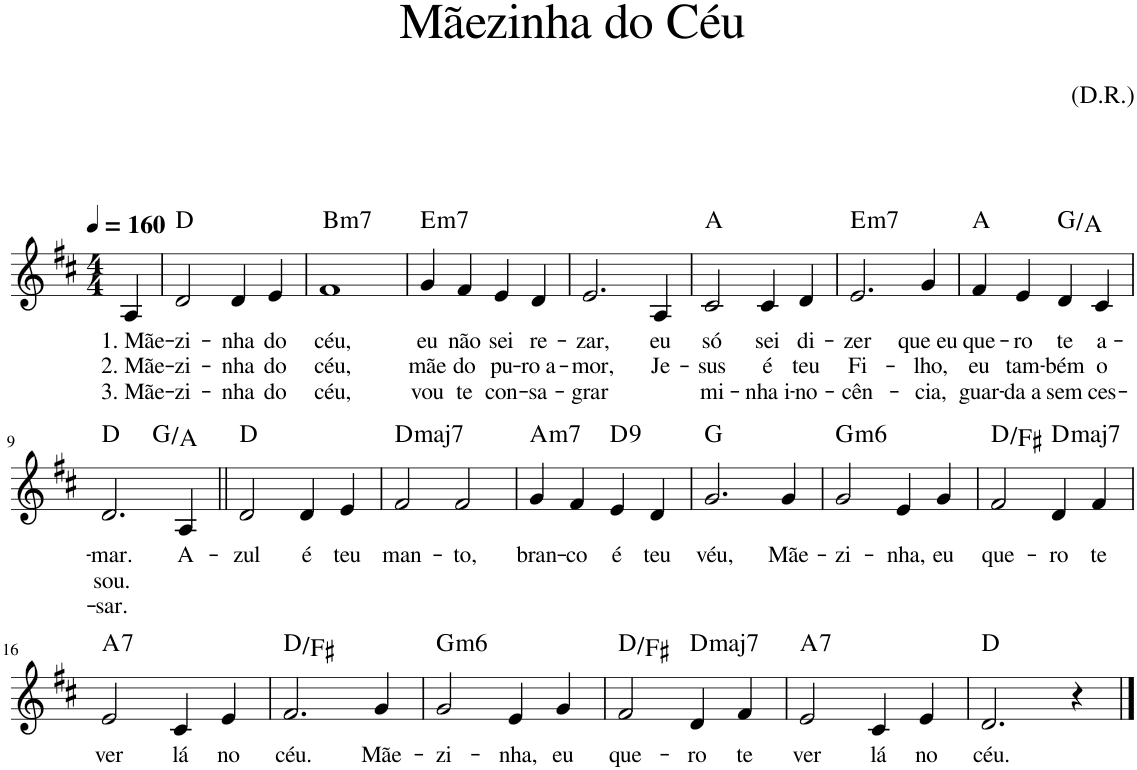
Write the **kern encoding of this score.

**kern	**text	**text	**text	**harte
*part1	*part1	*part1	*part1	*part1
*staff1	*staff1	*staff1	*staff1	*
*I"Voz	*	*	*	*
*I'Vo.	*	*	*	*
*clefG2	*	*	*	*
*k[f#c#]	*	*	*	*
*M4/4	*	*	*	*
*MM160	*	*	*	*
=1	=1	=1	=1	=1
!	!LO:LY:b	!LO:LY:b	!LO:LY:b	!
4A/	1. Mãe-	2. Mãe-	3. Mãe-	.
=2	=2	=2	=2	=2
!	!LO:LY:b	!LO:LY:b	!LO:LY:b	!
2d/	-zi-	-zi-	-zi-	D:maj
!	!LO:LY:b	!LO:LY:b	!LO:LY:b	!
4d/	-nha	-nha	-nha	.
!	!LO:LY:b	!LO:LY:b	!LO:LY:b	!
4e/	do	do	do	.
=3	=3	=3	=3	=3
!	!LO:LY:b	!LO:LY:b	!LO:LY:b	!LO:H:kt=m7
1f#	céu,	céu,	céu,	B:min7
=4	=4	=4	=4	=4
!	!LO:LY:b	!LO:LY:b	!LO:LY:b	!LO:H:kt=m7
4g/	eu	mãe	vou	E:min7
!	!LO:LY:b	!LO:LY:b	!LO:LY:b	!
4f#/	não	do	te	.
!	!LO:LY:b	!LO:LY:b	!LO:LY:b	!
4e/	sei	pu-	con-	.
!	!LO:LY:b	!LO:LY:b	!LO:LY:b	!
4d/	re-	-ro a-	-sa-	.
=5	=5	=5	=5	=5
!	!LO:LY:b	!LO:LY:b	!LO:LY:b	!
2.e/	-zar,	-mor,	-grar	.
!	!LO:LY:b	!LO:LY:b	!	!
4A/	eu	Je-	.	.
=6	=6	=6	=6	=6
!	!LO:LY:b	!LO:LY:b	!LO:LY:b	!
2c#/	só	-sus	mi-	A:maj
!	!LO:LY:b	!LO:LY:b	!LO:LY:b	!
4c#/	sei	é	-nha i-	.
!	!LO:LY:b	!LO:LY:b	!LO:LY:b	!
4d/	di-	teu	-no-	.
=7	=7	=7	=7	=7
!	!LO:LY:b	!LO:LY:b	!LO:LY:b	!LO:H:kt=m7
2.e/	-zer	Fi-	-cên-	E:min7
!	!LO:LY:b	!LO:LY:b	!LO:LY:b	!
4g/	que eu	-lho,	-cia,	.
=8	=8	=8	=8	=8
!	!LO:LY:b	!LO:LY:b	!LO:LY:b	!
4f#/	que-	eu	guar-	A:maj
!	!LO:LY:b	!LO:LY:b	!LO:LY:b	!
4e/	-ro	tam-	-da a	.
!	!LO:LY:b	!LO:LY:b	!LO:LY:b	!
4d/	te	-bém	sem	G:maj/2
!	!LO:LY:b	!LO:LY:b	!LO:LY:b	!
4c#/	a-	o	ces-	.
!!LO:LB:g=z
=9	=9	=9	=9	=9
!	!LO:LY:b	!LO:LY:b	!LO:LY:b	!
*^	*	*	*	*
2.d/	2ryy	-mar.	sou.	-sar.	D:maj
.	2ryy	.	.	.	G:maj/2
!	!	!LO:LY:b	!	!	!
4A/	.	A-	.	.	.
=10||	=10||	=10||	=10||	=10||	=10||
!	!	!LO:LY:b	!	!	!
*v	*v	*	*	*	*
2d/	-zul	.	.	D:maj
!	!LO:LY:b	!	!	!
4d/	é	.	.	.
!	!LO:LY:b	!	!	!
4e/	teu	.	.	.
=11	=11	=11	=11	=11
!	!LO:LY:b	!	!	!LO:H:kt=maj7
2f#/	man-	.	.	D:maj7
!	!LO:LY:b	!	!	!
2f#/	-to,	.	.	.
=12	=12	=12	=12	=12
!	!LO:LY:b	!	!	!LO:H:kt=m7
4g/	bran-	.	.	A:min7
!	!LO:LY:b	!	!	!
4f#/	-co	.	.	.
!	!LO:LY:b	!	!	!LO:H:kt=9
4e/	é	.	.	D:9
!	!LO:LY:b	!	!	!
4d/	teu	.	.	.
=13	=13	=13	=13	=13
!	!LO:LY:b	!	!	!
2.g/	véu,	.	.	G:maj
!	!LO:LY:b	!	!	!
4g/	Mãe-	.	.	.
=14	=14	=14	=14	=14
!	!LO:LY:b	!	!	!LO:H:kt=m6
2g/	-zi-	.	.	G:min6
!	!LO:LY:b	!	!	!
4e/	-nha,	.	.	.
!	!LO:LY:b	!	!	!
4g/	eu	.	.	.
=15	=15	=15	=15	=15
!	!LO:LY:b	!	!	!
2f#/	que-	.	.	D:maj/3
!	!LO:LY:b	!	!	!LO:H:kt=maj7
4d/	-ro	.	.	D:maj7
!	!LO:LY:b	!	!	!
4f#/	te	.	.	.
!!LO:LB:g=z
=16	=16	=16	=16	=16
!	!LO:LY:b	!	!	!LO:H:kt=7
2e/	ver	.	.	A:7
!	!LO:LY:b	!	!	!
4c#/	lá	.	.	.
!	!LO:LY:b	!	!	!
4e/	no	.	.	.
=17	=17	=17	=17	=17
!	!LO:LY:b	!	!	!
2.f#/	céu.	.	.	D:maj/3
!	!LO:LY:b	!	!	!
4g/	Mãe-	.	.	.
=18	=18	=18	=18	=18
!	!LO:LY:b	!	!	!LO:H:kt=m6
2g/	-zi-	.	.	G:min6
!	!LO:LY:b	!	!	!
4e/	-nha,	.	.	.
!	!LO:LY:b	!	!	!
4g/	eu	.	.	.
=19	=19	=19	=19	=19
!	!LO:LY:b	!	!	!
2f#/	que-	.	.	D:maj/3
!	!LO:LY:b	!	!	!LO:H:kt=maj7
4d/	-ro	.	.	D:maj7
!	!LO:LY:b	!	!	!
4f#/	te	.	.	.
=20	=20	=20	=20	=20
!	!LO:LY:b	!	!	!LO:H:kt=7
2e/	ver	.	.	A:7
!	!LO:LY:b	!	!	!
4c#/	lá	.	.	.
!	!LO:LY:b	!	!	!
4e/	no	.	.	.
=21	=21	=21	=21	=21
!	!LO:LY:b	!	!	!
2.d/	céu.	.	.	D:maj
4r	.	.	.	.
==	==	==	==	==
*-	*-	*-	*-	*-
